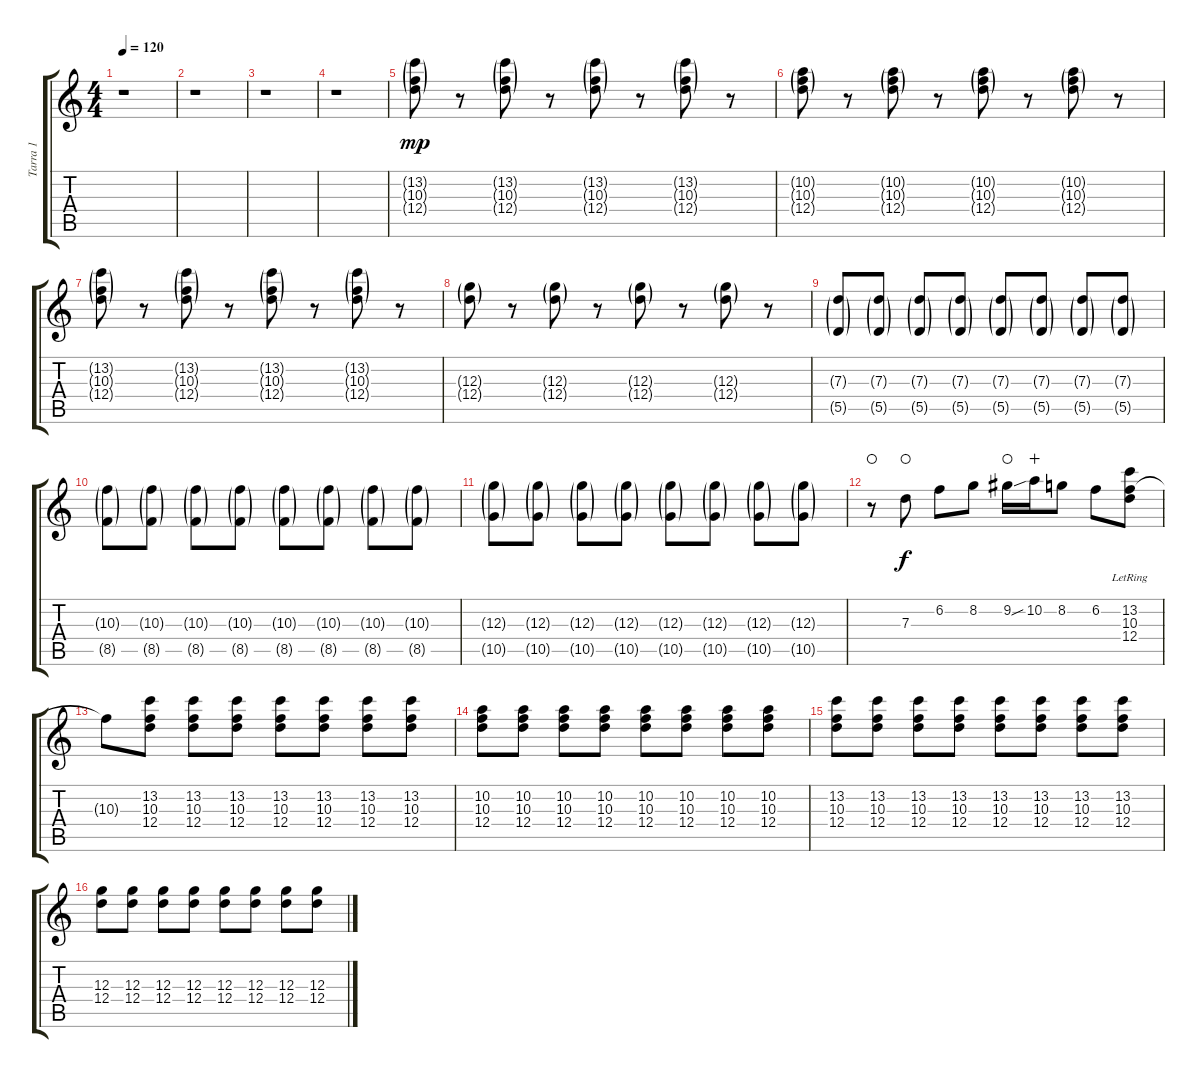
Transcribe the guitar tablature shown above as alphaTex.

\track ("Tarra 1" "Tarra 1") {instrument distortionguitar}
\staff {score tabs}
\tuning (E4 B3 G3 D3 A2 E2) {hide}
\ts (4 4)
\tempo 120
\clef g2
\ks c
r.1{dy mp} |
r.1 |
r.1 |
r.1 |
(13.2{g} 10.3{g} 12.4{g}).8 r.8 (13.2{g} 10.3{g} 12.4{g}).8 r.8 (13.2{g} 10.3{g} 12.4{g}).8 r.8 (13.2{g} 10.3{g} 12.4{g}).8 r.8 |
(10.2{g} 10.3{g} 12.4{g}).8 r.8 (10.2{g} 10.3{g} 12.4{g}).8 r.8 (10.2{g} 10.3{g} 12.4{g}).8 r.8 (10.2{g} 10.3{g} 12.4{g}).8 r.8 |
(13.2{g} 10.3{g} 12.4{g}).8 r.8 (13.2{g} 10.3{g} 12.4{g}).8 r.8 (13.2{g} 10.3{g} 12.4{g}).8 r.8 (13.2{g} 10.3{g} 12.4{g}).8 r.8 |
(12.3{g} 12.4{g}).8 r.8 (12.3{g} 12.4{g}).8 r.8 (12.3{g} 12.4{g}).8 r.8 (12.3{g} 12.4{g}).8 r.8 |
(7.3{g} 5.5{g}).8 (7.3{g} 5.5{g}).8 (7.3{g} 5.5{g}).8 (7.3{g} 5.5{g}).8 (7.3{g} 5.5{g}).8 (7.3{g} 5.5{g}).8 (7.3{g} 5.5{g}).8 (7.3{g} 5.5{g}).8 |
(10.3{g} 8.5{g}).8 (10.3{g} 8.5{g}).8 (10.3{g} 8.5{g}).8 (10.3{g} 8.5{g}).8 (10.3{g} 8.5{g}).8 (10.3{g} 8.5{g}).8 (10.3{g} 8.5{g}).8 (10.3{g} 8.5{g}).8 |
(12.3{g} 10.5{g}).8 (12.3{g} 10.5{g}).8 (12.3{g} 10.5{g}).8 (12.3{g} 10.5{g}).8 (12.3{g} 10.5{g}).8 (12.3{g} 10.5{g}).8 (12.3{g} 10.5{g}).8 (12.3{g} 10.5{g}).8 |
r.8{waho} 7.3.8{dy f waho} 6.2.8 8.2.8 9.2.16{waho} 10.2{sib}.16{wahc} 8.2.8 6.2.8 (13.2{lr} 10.3{lr} 12.4{lr}).8 |
10.3{t}.8 (13.2 10.3 12.4).8 (13.2 10.3 12.4).8 (13.2 10.3 12.4).8 (13.2 10.3 12.4).8 (13.2 10.3 12.4).8 (13.2 10.3 12.4).8 (13.2 10.3 12.4).8 |
(10.2 10.3 12.4).8 (10.2 10.3 12.4).8 (10.2 10.3 12.4).8 (10.2 10.3 12.4).8 (10.2 10.3 12.4).8 (10.2 10.3 12.4).8 (10.2 10.3 12.4).8 (10.2 10.3 12.4).8 |
(13.2 10.3 12.4).8 (13.2 10.3 12.4).8 (13.2 10.3 12.4).8 (13.2 10.3 12.4).8 (13.2 10.3 12.4).8 (13.2 10.3 12.4).8 (13.2 10.3 12.4).8 (13.2 10.3 12.4).8 |
(12.3 12.4).8 (12.3 12.4).8 (12.3 12.4).8 (12.3 12.4).8 (12.3 12.4).8 (12.3 12.4).8 (12.3 12.4).8 (12.3 12.4).8
